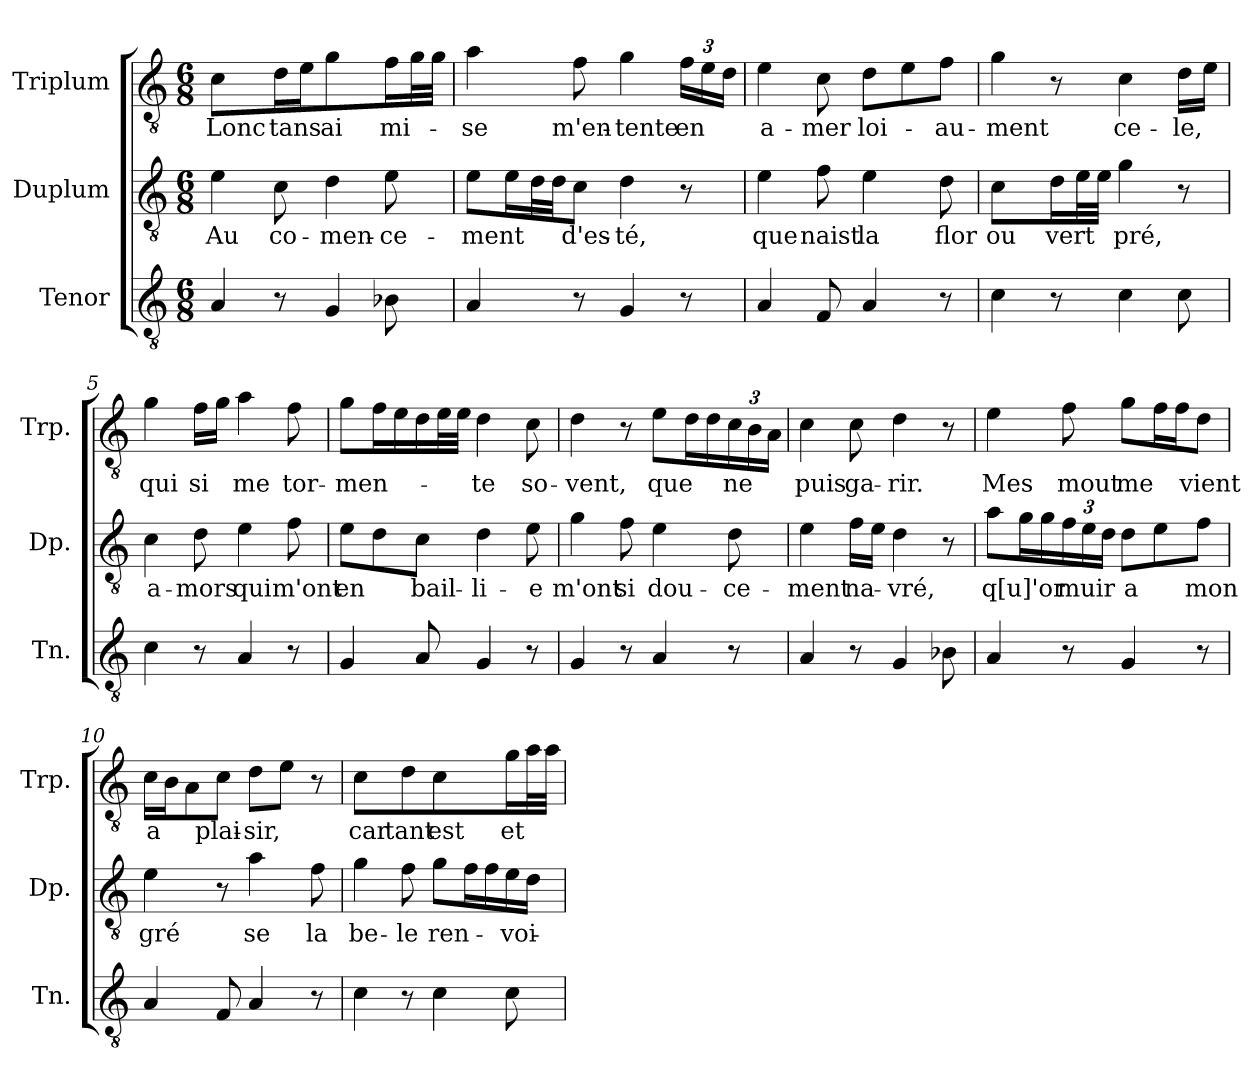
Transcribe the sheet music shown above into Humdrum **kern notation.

**kern	**kern	**text	**kern	**text
*part3	*part2	*part2	*part1	*part1
*staff3	*staff2	*staff2	*staff1	*staff1
*I"Tenor	*I"Duplum	*	*I"Triplum	*
*I'Tn.	*I'Dp.	*	*I'Trp.	*
*clefGv2	*clefGv2	*	*clefGv2	*
*k[]	*k[]	*	*k[]	*
*M6/8	*M6/8	*	*M6/8	*
=1	=1	=1	=1	=1
!	!	!LO:LY:b	!	!LO:LY:b
4A/	4e\	Au	4c\	Lonc
!	!	!LO:LY:b	!	!LO:LY:b
8r	8c\	co-	16d\LL	tans
.	.	.	16e\JJ	.
!	!	!LO:LY:b	!	!LO:LY:b
4G/	4d\	-men-	4g\	ai
!	!	!LO:LY:b	!	!LO:LY:b
8B-X\	8e\	-ce-	16f\LL	mi-
*	*	*	*tremolo	*
.	.	.	32g\	.
.	.	.	32g\JJJ	.
*	*	*	*Xtremolo	*
=2	=2	=2	=2	=2
!	!	!LO:LY:b	!	!LO:LY:b
4A/	8e\L	-ment	4a\	-se
.	16e\L	.	.	.
*	*tremolo	*	*	*
.	32d\	.	.	.
.	32d\JJJ	.	.	.
*	*Xtremolo	*	*	*
!	!	!LO:LY:b	!	!LO:LY:b
8r	8c\J	d'es-	8f\	m'en-
!	!	!LO:LY:b	!	!LO:LY:b
4G/	4d\	-té,	4g\	-tente
*	*	*	*Xbrackettup	*
!	!	!	!	!LO:LY:b
8r	8r	.	24f\LL	en
.	.	.	24e\	.
.	.	.	24d\JJ	.
=3	=3	=3	=3	=3
!	!	!LO:LY:b	!	!LO:LY:b
4A/	4e\	que	4e\	a-
!	!	!LO:LY:b	!	!LO:LY:b
8F/	8f\	naist	8c\	-mer
!	!	!LO:LY:b	!	!LO:LY:b
4A/	4e\	la	8d\L	loi-
.	.	.	8e\	.
!	!	!LO:LY:b	!	!LO:LY:b
8r	8d\	flor	8f\J	-au-
=4	=4	=4	=4	=4
!	!	!LO:LY:b	!	!LO:LY:b
4c\	4c\	ou	4g\	-ment
!	!	!LO:LY:b	!	!
8r	16d\LL	vert	8r	.
*	*tremolo	*	*	*
.	32e\	.	.	.
.	32e\JJJ	.	.	.
*	*Xtremolo	*	*	*
!	!	!LO:LY:b	!	!LO:LY:b
4c\	4g\	pré,	4c\	ce-
!	!	!	!	!LO:LY:b
8c\	8r	.	16d\LL	-le,
.	.	.	16e\JJ	.
!!LO:LB:g=z
=5	=5	=5	=5	=5
!	!	!LO:LY:b	!	!LO:LY:b
4c\	4c\	a-	4g\	qui
!	!	!LO:LY:b	!	!LO:LY:b
8r	8d\	-mors	16f\LL	si
.	.	.	16g\JJ	.
!	!	!LO:LY:b	!	!LO:LY:b
4A/	4e\	qui	4a\	me
!	!	!LO:LY:b	!	!LO:LY:b
8r	8f\	m'ont	8f\	tor-
=6	=6	=6	=6	=6
!	!	!LO:LY:b	!	!LO:LY:b
4G/	8e\L	en	8g\L	-men-
.	8d\	.	16f\L	.
.	.	.	16e\	.
!	!	!LO:LY:b	!	!
8A/	8c\J	bail-	16d\	.
*	*	*	*tremolo	*
.	.	.	32e\	.
.	.	.	32e\JJJ	.
*	*	*	*Xtremolo	*
!	!	!LO:LY:b	!	!LO:LY:b
4G/	4d\	-li-	4d\	-te
!	!	!LO:LY:b	!	!LO:LY:b
8r	8e\	-e	8c\	so-
=7	=7	=7	=7	=7
!	!	!LO:LY:b	!	!LO:LY:b
4G/	4g\	m'ont	4d\	-vent,
!	!	!LO:LY:b	!	!
8r	8f\	si	8r	.
!	!	!LO:LY:b	!	!LO:LY:b
4A/	4e\	dou-	8e\L	que
*	*	*	*tremolo	*
.	.	.	16d\	.
.	.	.	16d\	.
*	*	*	*Xtremolo	*
!	!	!LO:LY:b	!	!LO:LY:b
8r	8d\	-ce-	24c\L	ne
.	.	.	24B\	.
.	.	.	24A\JJ	.
=8	=8	=8	=8	=8
!	!	!LO:LY:b	!	!LO:LY:b
4A/	4e\	-ment	4c\	puis
!	!	!LO:LY:b	!	!LO:LY:b
8r	16f\LL	na-	8c\	ga-
.	16e\JJ	.	.	.
!	!	!LO:LY:b	!	!LO:LY:b
4G/	4d\	-vré,	4d\	-rir.
8B-X\	8r	.	8r	.
=9	=9	=9	=9	=9
!	!	!LO:LY:b	!	!LO:LY:b
4A/	8a\L	q[u]'or	4e\	Mes
*	*tremolo	*	*	*
.	16g\	.	.	.
.	16g\	.	.	.
*	*Xtremolo	*	*	*
*	*Xbrackettup	*	*	*
!	!	!LO:LY:b	!	!LO:LY:b
8r	24f\L	muir	8f\	mout
.	24e\	.	.	.
.	24d\JJ	.	.	.
!	!	!LO:LY:b	!	!LO:LY:b
4G/	8d\L	a	8g\L	me
*	*	*	*tremolo	*
.	8e\	.	16f\	.
.	.	.	16f\	.
*	*	*	*Xtremolo	*
!	!	!LO:LY:b	!	!LO:LY:b
8r	8f\J	mon	8d\J	vient
!!LO:LB:g=z
=10	=10	=10	=10	=10
!	!	!LO:LY:b	!	!LO:LY:b
4A/	4e\	gré	16c\LL	a
.	.	.	16B\J	.
.	.	.	8A\	.
!	!	!	!	!LO:LY:b
8F/	8r	.	8c\J	plai-
!	!	!LO:LY:b	!	!LO:LY:b
4A/	4a\	se	8d\L	-sir,
.	.	.	8e\J	.
!	!	!LO:LY:b	!	!
8r	8f\	la	8r	.
=11	=11	=11	=11	=11
!	!	!LO:LY:b	!	!LO:LY:b
4c\	4g\	be-	4c\	car
!	!	!LO:LY:b	!	!LO:LY:b
8r	8f\	-le	8d\	tant
!	!	!LO:LY:b	!	!LO:LY:b
4c\	8g\L	ren-	4c\	est
*	*tremolo	*	*	*
.	16f\	.	.	.
.	16f\	.	.	.
*	*Xtremolo	*	*	*
!	!	!LO:LY:b	!	!LO:LY:b
8c\	16e\L	-voi-	16g\LL	et
*	*	*	*tremolo	*
.	16d\JJ	.	32a\	.
.	.	.	32a\JJJ	.
*	*	*	*Xtremolo	*
=	=	=	=	=
*-	*-	*-	*-	*-
